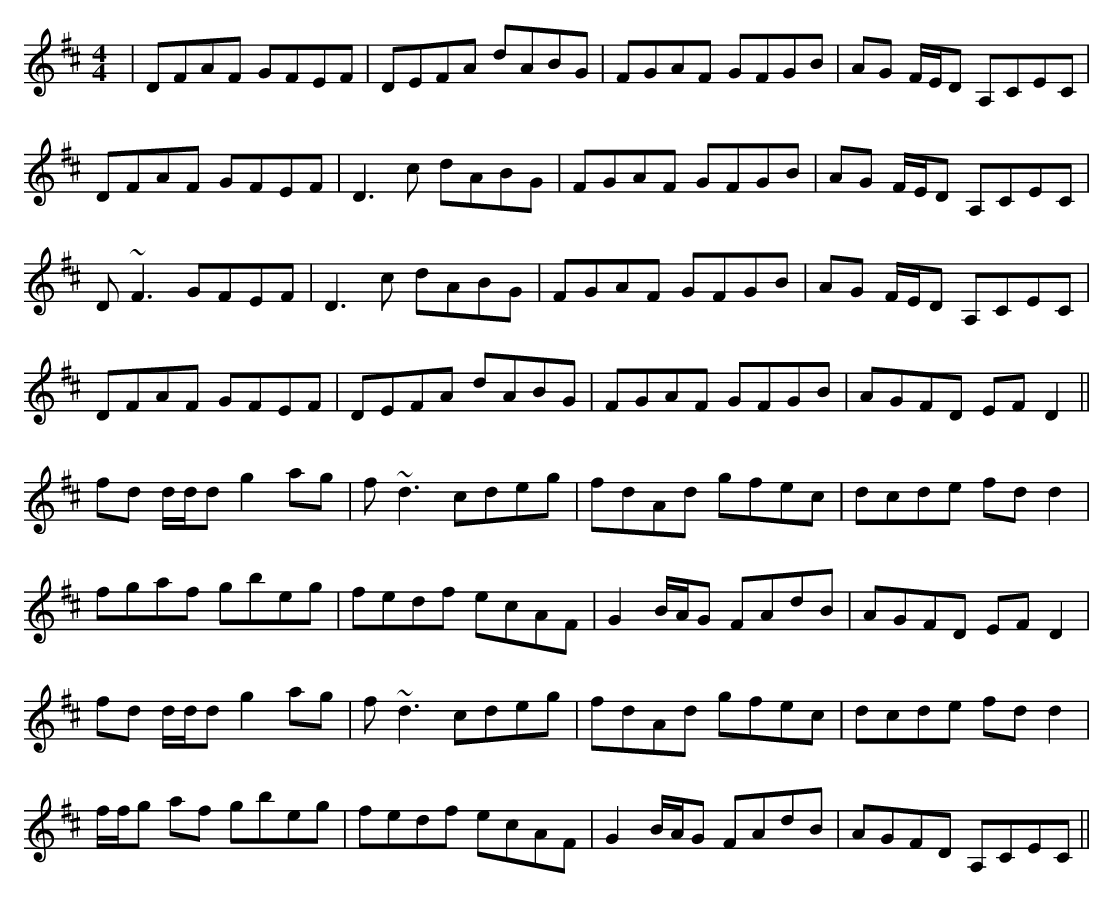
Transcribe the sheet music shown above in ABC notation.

X:1
M:4/4
K:D
|DFAF GFEF|DEFA dABG|FGAF GFGB|AG F/E/D A,CEC|
DFAF GFEF|D3c dABG|FGAF GFGB|AG F/E/D A,CEC|
D~F3 GFEF|D3c dABG|FGAF GFGB|AG F/E/D A,CEC|
DFAF GFEF|DEFA dABG|FGAF GFGB|AGFD EF D2||
fd d/d/d g2 ag|f~d3 cdeg|fdAd gfec|dcde fdd2|
fgaf gbeg|fedf ecAF|G2 B/A/G FAdB|AGFD EF D2|
fd d/d/d g2 ag|f~d3 cdeg|fdAd gfec|dcde fdd2|
f/f/g af gbeg|fedf ecAF|G2 B/A/G FAdB|AGFD A,CEC||
